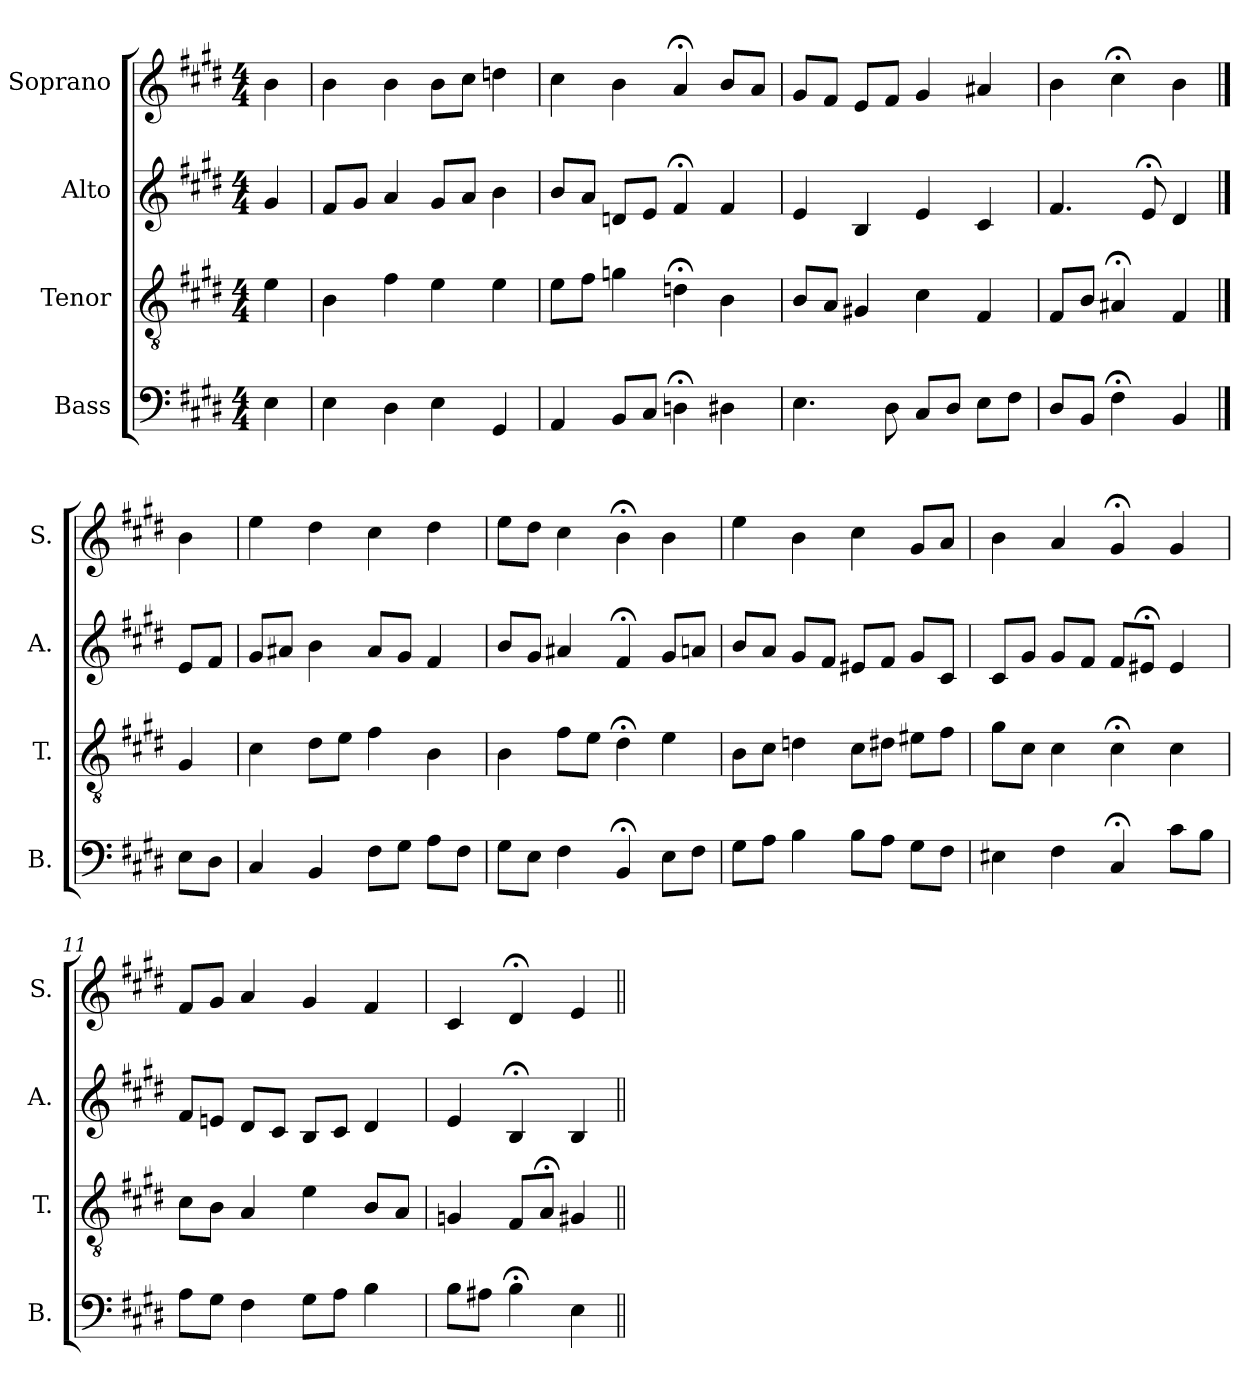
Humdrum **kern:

**kern	**kern	**kern	**kern
*part4	*part3	*part2	*part1
*staff4	*staff3	*staff2	*staff1
*I"Bass	*I"Tenor	*I"Alto	*I"Soprano
*I'B.	*I'T.	*I'A.	*I'S.
*clefF4	*clefGv2	*clefG2	*clefG2
*	*ITrd7c12	*	*
*k[f#c#g#d#]	*k[f#c#g#d#]	*k[f#c#g#d#]	*k[f#c#g#d#]
*E:	*E:	*E:	*E:
*M4/4	*M4/4	*M4/4	*M4/4
=1	=1	=1	=1
4E\	4E\	4g#/	4b\
=2	=2	=2	=2
4E\	4BB\	8f#/L	4b\
.	.	8g#/J	.
4D#\	4F#\	4a/	4b\
4E\	4E\	8g#/L	8b\L
.	.	8a/J	8cc#\J
4GG#/	4E\	4b\	4ddn\
=3	=3	=3	=3
4AA/	8E\L	8b/L	4cc#\
.	8F#\J	8a/J	.
8BB/L	4Gn\	8dn/L	4b\
8C#/J	.	8e/J	.
4Dn;<\	4Dn;<\	4f#;</	4a;</
4D#X\	4BB\	4f#/	8b/L
.	.	.	8a/J
=4	=4	=4	=4
4.E\	8BB/L	4e/	8g#/L
.	8AA/J	.	8f#/J
.	4GG#X/	4B/	8e/L
8D#\	.	.	8f#/J
8C#/L	4C#\	4e/	4g#/
8D#/J	.	.	.
8E\L	4FF#/	4c#/	4a#X/
8F#\J	.	.	.
=5	=5	=5	=5
8D#/L	8FF#/L	4.f#/	4b\
8BB/J	8BB/J	.	.
4F#;<\	4AA#X;</	.	4cc#;<\
.	.	8e;</	.
4BB/	4FF#/	4d#/	4b\
==6	==6	==6	==6
8E\L	4GG#/	8e/L	4b\
8D#\J	.	8f#/J	.
!!LO:LB:g=z
=7	=7	=7	=7
4C#/	4C#\	8g#/L	4ee\
.	.	8a#X/J	.
4BB/	8D#\L	4b\	4dd#\
.	8E\J	.	.
8F#\L	4F#\	8a#/L	4cc#\
8G#\J	.	8g#/J	.
8A\L	4BB\	4f#/	4dd#\
8F#\J	.	.	.
=8	=8	=8	=8
8G#\L	4BB\	8b/L	8ee\L
8E\J	.	8g#/J	8dd#\J
4F#\	8F#\L	4a#X/	4cc#\
.	8E\J	.	.
4BB;</	4D#;<\	4f#;</	4b;<\
8E\L	4E\	8g#/L	4b\
8F#\J	.	8an/J	.
=9	=9	=9	=9
8G#\L	8BB\L	8b/L	4ee\
8A\J	8C#\J	8a/J	.
4B\	4Dn\	8g#/L	4b\
.	.	8f#/J	.
8B\L	8C#\L	8e#X/L	4cc#\
8A\J	8D#X\J	8f#/J	.
8G#\L	8E#X\L	8g#/L	8g#/L
8F#\J	8F#\J	8c#/J	8a/J
!!LO:PB:g=z
=10	=10	=10	=10
4E#X\	8G#\L	8c#/L	4b\
.	8C#\J	8g#/J	.
4F#\	4C#\	8g#/L	4a/
.	.	8f#/J	.
4C#;</	4C#;<\	8f#/L	4g#;</
.	.	8e#X;</J	.
8c#\L	4C#\	4e#/	4g#/
8B\J	.	.	.
=11	=11	=11	=11
8A\L	8C#\L	8f#/L	8f#/L
8G#\J	8BB\J	8en/J	8g#/J
4F#\	4AA/	8d#/L	4a/
.	.	8c#/J	.
8G#\L	4E\	8B/L	4g#/
8A\J	.	8c#/J	.
4B\	8BB/L	4d#/	4f#/
.	8AA/J	.	.
=12	=12	=12	=12
8B\L	4GGn/	4e/	4c#/
8A#X\J	.	.	.
4B;<\	8FF#/L	4B;</	4d#;</
.	8AA;</J	.	.
4E\	4GG#X/	4B/	4e/
=||	=||	=||	=||
*-	*-	*-	*-
